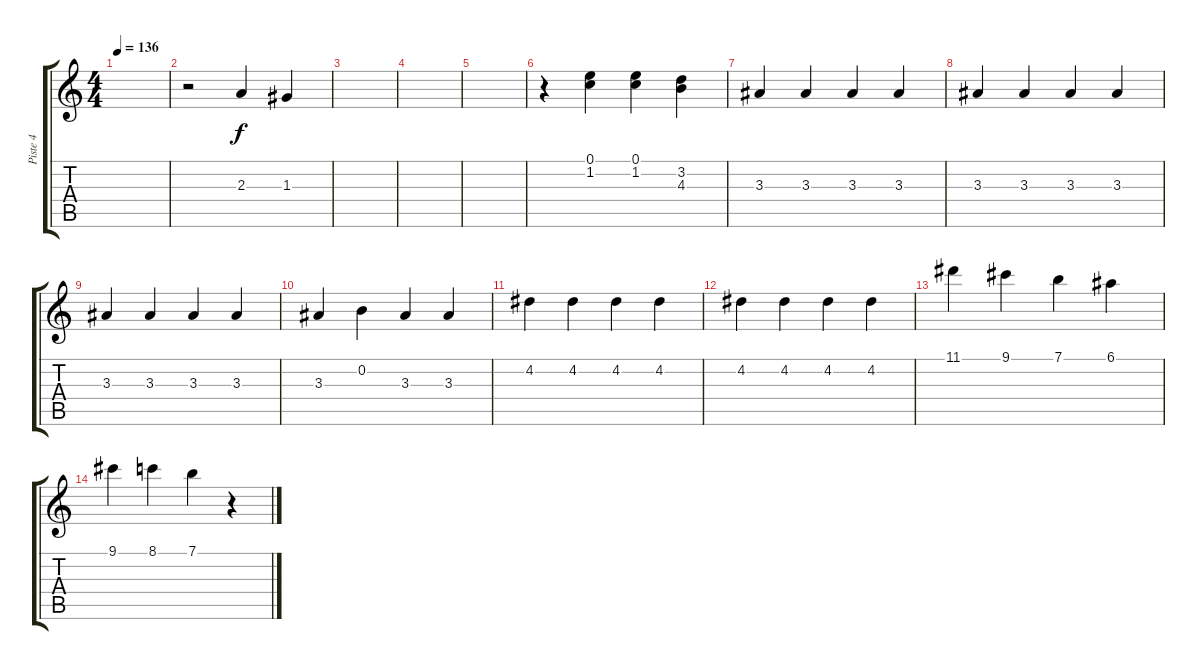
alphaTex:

\track ("Piste 4" "Piste 4") {instrument acousticguitarnylon}
\staff {score tabs}
\tuning (E4 B3 G3 D3 A2 E2) {hide}
\ts (4 4)
\tempo 136
\clef g2
\ks c
|
r.2 2.3.4 1.3.4 |
|
|
|
r.4 (0.1 1.2).4 (0.1 1.2).4 (3.2 4.3).4 |
3.3.4 3.3.4 3.3.4 3.3.4 |
3.3.4 3.3.4 3.3.4 3.3.4 |
3.3.4 3.3.4 3.3.4 3.3.4 |
3.3.4 0.2.4 3.3.4 3.3.4 |
4.2.4 4.2.4 4.2.4 4.2.4 |
4.2.4 4.2.4 4.2.4 4.2.4 |
11.1.4 9.1.4 7.1.4 6.1.4 |
9.1.4 8.1.4 7.1.4 r.4
